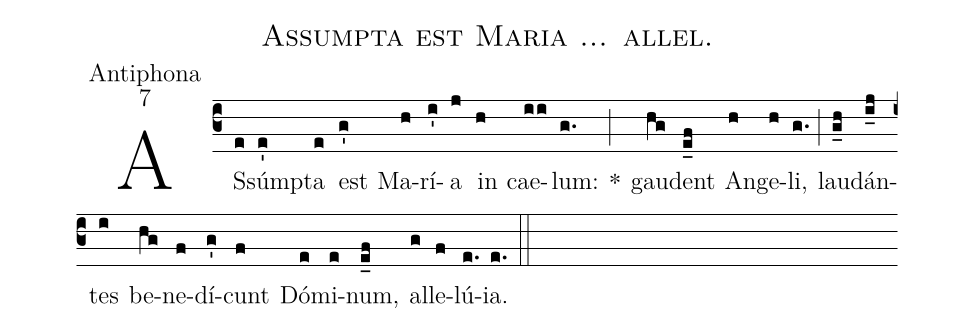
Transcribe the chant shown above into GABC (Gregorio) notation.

name:Assumpta est Maria ... allel.;
office-part:Antiphona;
mode:7;
%%
(c3) AS(e)súm(e')pta(e) est(g') Ma(h)rí(i')a(j) in(h) cae(ii)lum:(g.) *(;) gau(hg)dent(e_f) An(h)ge(h)li,(g.) (;) lau(g_h)dán(i_j)tes(i) be(hg)ne(f)dí(g')cunt(f) Dó(e)mi(e)num,(e_f) al(g)le(f)lú(e.)ia.(e.) (::)
